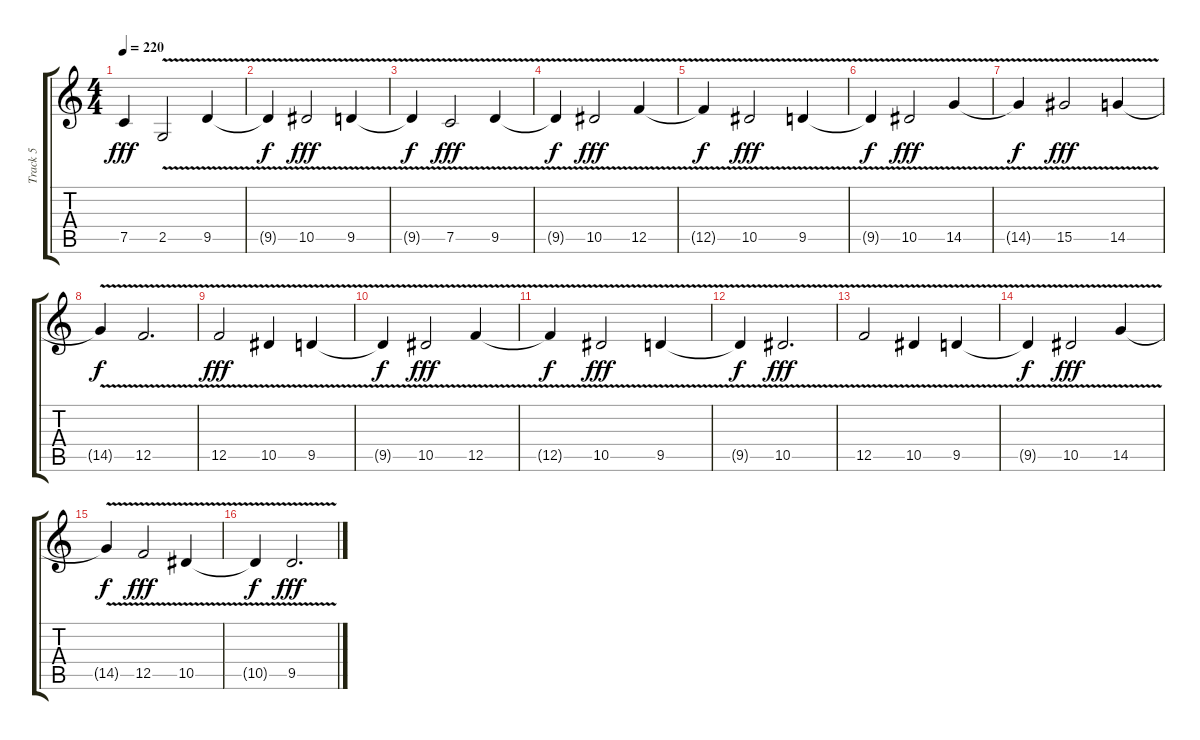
\track ("Track 5" "Track 5") {instrument distortionguitar}
\staff {score tabs}
\tuning (C4 G3 Eb3 Bb2 F2 C2) {hide}
\ts (4 4)
\tempo 220
\clef g2
\ks c
7.5.4{dy fff} 2.5{v}.2 9.5{v}.4 |
9.5{t}.4{dy f} 10.5{v}.2{dy fff} 9.5{v}.4 |
9.5{v t}.4{dy f} 7.5{v}.2{dy fff} 9.5{v}.4 |
9.5{t}.4{dy f} 10.5{v}.2{dy fff} 12.5{v}.4 |
12.5{t}.4{dy f} 10.5{v}.2{dy fff} 9.5{v}.4 |
9.5{t}.4{dy f} 10.5{v}.2{dy fff} 14.5{v}.4{balance 16} |
14.5{t}.4{dy f} 15.5{v}.2{dy fff} 14.5{v}.4 |
14.5{t}.4{dy f} 12.5{v}.2{d balance 8} |
12.5{v}.2{dy fff} 10.5{v}.4 9.5{v}.4 |
9.5{t}.4{dy f} 10.5{v}.2{dy fff} 12.5{v}.4 |
12.5{v t}.4{dy f} 10.5{v}.2{dy fff} 9.5{v}.4 |
9.5{t}.4{dy f} 10.5{v}.2{d dy fff} |
12.5{v}.2 10.5{v}.4 9.5{v}.4 |
9.5{t}.4{dy f} 10.5{v}.2{dy fff} 14.5{v}.4 |
14.5{v t}.4{dy f} 12.5{v}.2{dy fff} 10.5{v}.4 |
10.5{t}.4{dy f} 9.5{v}.2{d dy fff}
